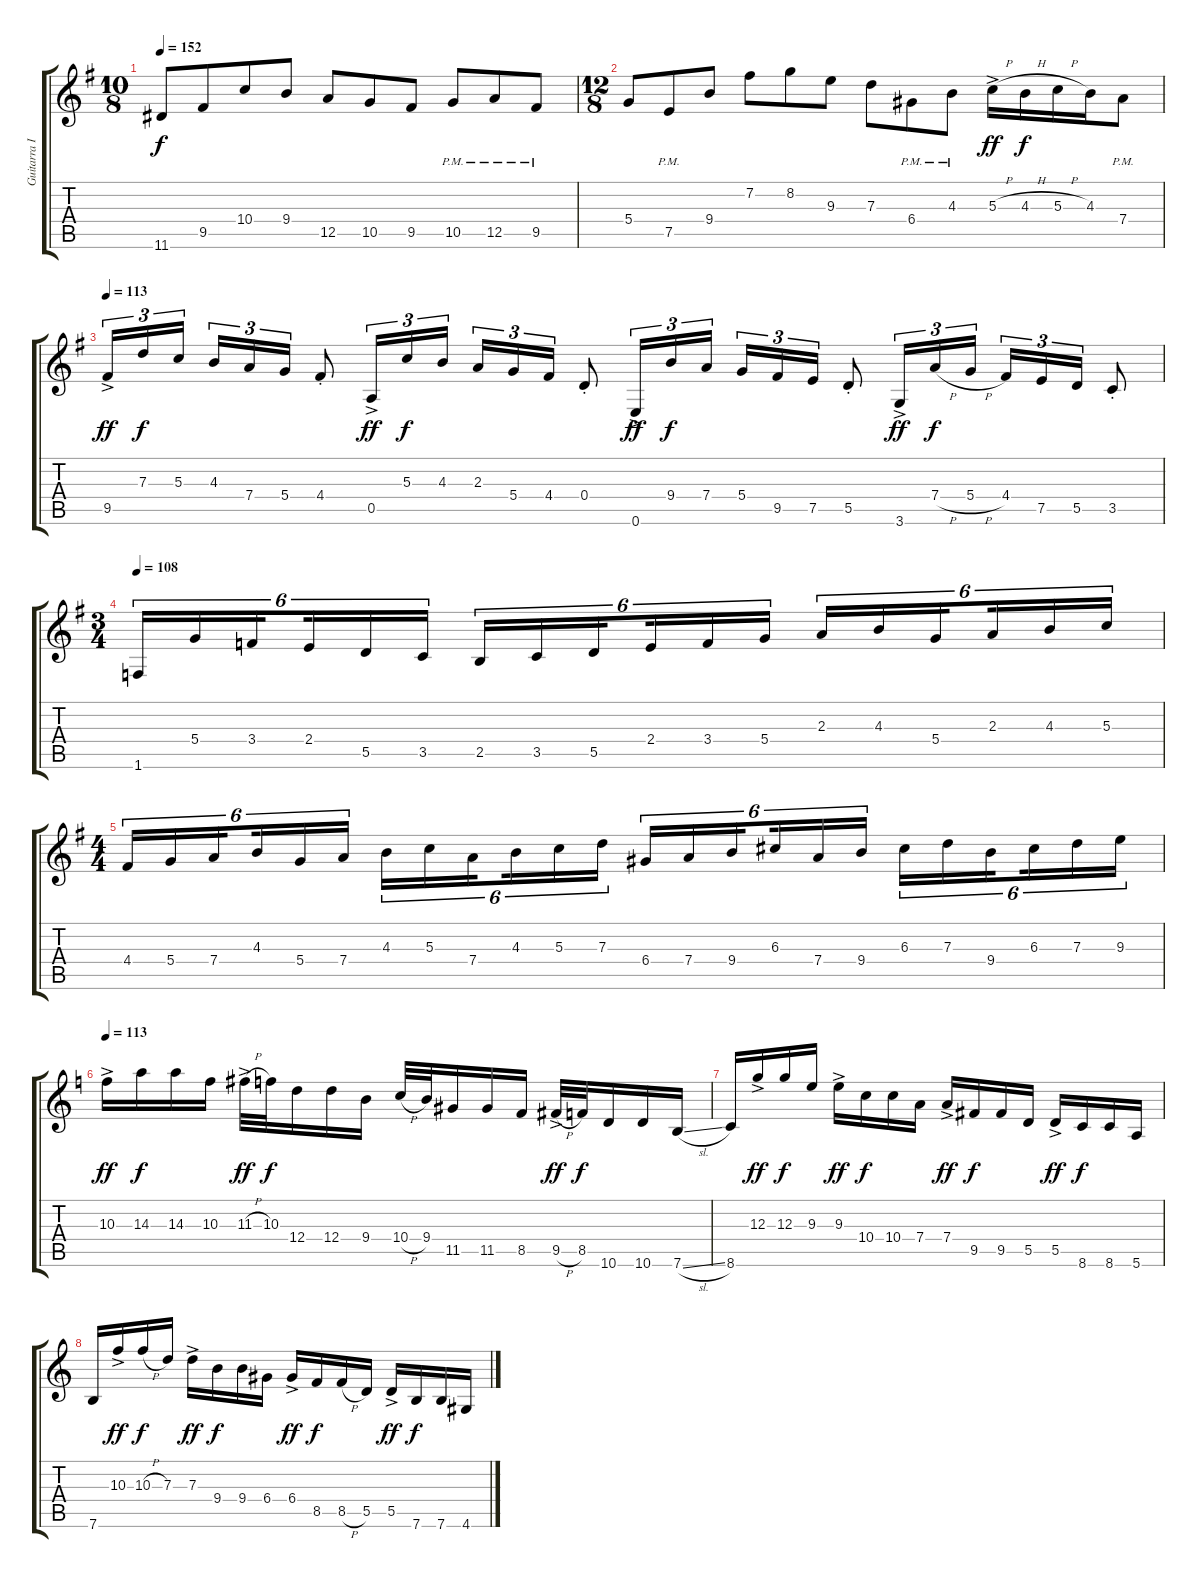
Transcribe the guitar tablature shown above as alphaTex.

\track ("Guitarra I" "Guitarra I") {instrument distortionguitar}
\staff {score tabs}
\tuning (E4 B3 G3 D3 A2 E2) {hide}
\ts (10 8)
\tempo 152
\clef g2
\ks g
11.6.8{dy f} 9.5.8 10.4.8 9.4.8 12.5.8 10.5.8 9.5.8 10.5{pm}.8 12.5{pm}.8{beam merge} 9.5{pm}.8 |
\ts (12 8)
5.4.8 7.5{pm}.8 9.4.8 7.2.8 8.2.8 9.3.8 7.3.8 6.4{pm}.8 4.3{pm}.8 5.3{h ac}.16{dy ff} 4.3{h}.16{dy f} 5.3{h}.16 4.3.16 7.4{pm}.8 |
\tempo 113
9.5{ac}.16{tu (3 2) dy ff} 7.3.16{tu (3 2) dy f} 5.3.16{tu (3 2) beam splitsecondary} 4.3.16{tu (3 2)} 7.4.16{tu (3 2)} 5.4.16{tu (3 2)} 4.4{st}.8 0.5{ac}.16{tu (3 2) dy ff} 5.3.16{tu (3 2) dy f} 4.3.16{tu (3 2) beam splitsecondary} 2.3.16{tu (3 2)} 5.4.16{tu (3 2)} 4.4.16{tu (3 2)} 0.4{st}.8 0.6{ac}.16{tu (3 2) dy ff} 9.4.16{tu (3 2) dy f} 7.4.16{tu (3 2) beam splitsecondary} 5.4.16{tu (3 2)} 9.5.16{tu (3 2)} 7.5.16{tu (3 2)} 5.5{st}.8 3.6{ac}.16{tu (3 2) dy ff} 7.4{h}.16{tu (3 2) dy f} 5.4{h}.16{tu (3 2) beam splitsecondary} 4.4.16{tu (3 2)} 7.5.16{tu (3 2)} 5.5.16{tu (3 2)} 3.5{st}.8 |
\ts (3 4)
\tempo 108
1.6.16{tu (6 4)} 5.4.16{tu (6 4)} 3.4.16{tu (6 4) beam splitsecondary} 2.4.16{tu (6 4)} 5.5.16{tu (6 4)} 3.5.16{tu (6 4)} 2.5.16{tu (6 4)} 3.5.16{tu (6 4)} 5.5.16{tu (6 4) beam splitsecondary} 2.4.16{tu (6 4)} 3.4.16{tu (6 4)} 5.4.16{tu (6 4)} 2.3.16{tu (6 4)} 4.3.16{tu (6 4)} 5.4.16{tu (6 4) beam splitsecondary} 2.3.16{tu (6 4)} 4.3.16{tu (6 4)} 5.3.16{tu (6 4)} |
\ts (4 4)
4.4.16{tu (6 4)} 5.4.16{tu (6 4)} 7.4.16{tu (6 4) beam splitsecondary} 4.3.16{tu (6 4)} 5.4.16{tu (6 4)} 7.4.16{tu (6 4)} 4.3.16{tu (6 4)} 5.3.16{tu (6 4)} 7.4.16{tu (6 4) beam splitsecondary} 4.3.16{tu (6 4)} 5.3.16{tu (6 4)} 7.3.16{tu (6 4)} 6.4.16{tu (6 4)} 7.4.16{tu (6 4)} 9.4.16{tu (6 4) beam splitsecondary} 6.3.16{tu (6 4)} 7.4.16{tu (6 4)} 9.4.16{tu (6 4)} 6.3.16{tu (6 4)} 7.3.16{tu (6 4)} 9.4.16{tu (6 4) beam splitsecondary} 6.3.16{tu (6 4)} 7.3.16{tu (6 4)} 9.3.16{tu (6 4)} |
\tempo 113
\ks c
10.3{ac}.16{dy ff} 14.3.16{dy f} 14.3.16 10.3.16 11.3{h ac}.32{dy ff} 10.3.32{dy f} 12.4.16 12.4.16 9.4.16 10.4{h}.32 9.4.32 11.5.16 11.5.16 8.5.16 9.5{h ac}.32{dy ff} 8.5.32{dy f} 10.6.16 10.6.16 7.6{sl}.16 |
8.6.16 12.3{ac}.16{dy ff} 12.3.16{dy f} 9.3.16 9.3{ac}.16{dy ff} 10.4.16{dy f} 10.4.16 7.4.16 7.4{ac}.16{dy ff} 9.5.16{dy f} 9.5.16 5.5.16 5.5{ac}.16{dy ff} 8.6.16{dy f} 8.6.16 5.6.16 |
7.6.16 10.3{ac}.16{dy ff} 10.3{h}.16{dy f} 7.3.16 7.3{ac}.16{dy ff} 9.4.16{dy f} 9.4.16 6.4.16 6.4{ac}.16{dy ff} 8.5.16{dy f} 8.5{h}.16 5.5.16 5.5{ac}.16{dy ff} 7.6.16{dy f} 7.6.16 4.6{sl}.16
